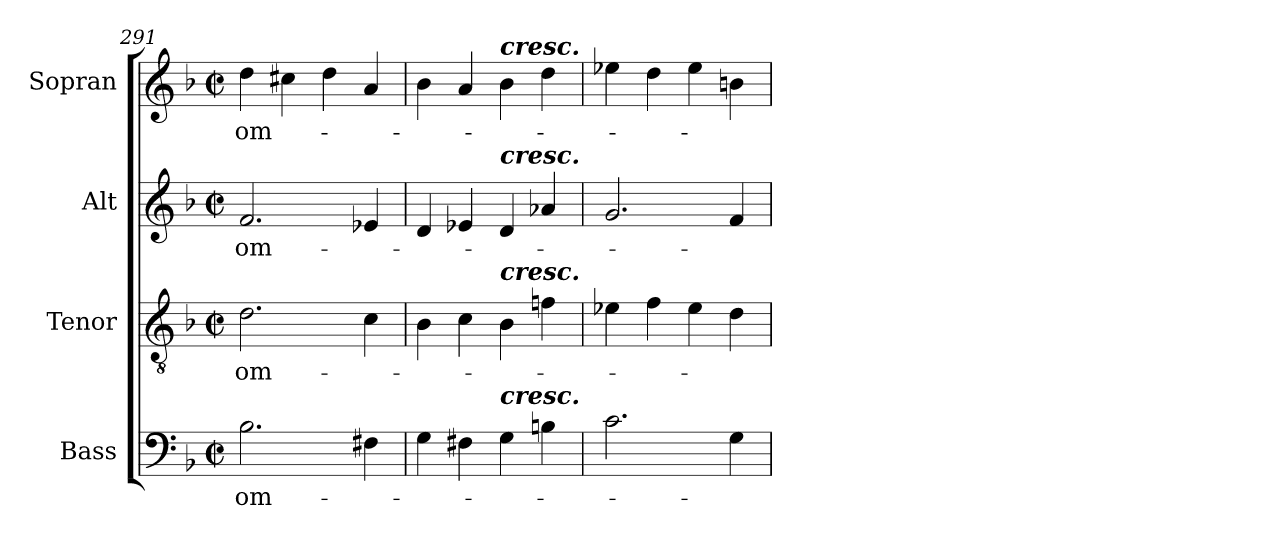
**kern	**text	**kern	**text	**kern	**text	**kern	**text
*part4	*part4	*part3	*part3	*part2	*part2	*part1	*part1
*staff4	*staff4	*staff3	*staff3	*staff2	*staff2	*staff1	*staff1
*I"Bass	*	*I"Tenor	*	*I"Alt	*	*I"Sopran	*
*I'B.	*	*I'T.	*	*I'A.	*	*I'S.	*
*clefF4	*	*clefGv2	*	*clefG2	*	*clefG2	*
*k[b-]	*	*k[b-]	*	*k[b-]	*	*k[b-]	*
*F:	*	*F:	*	*F:	*	*F:	*
*M2/2	*	*M2/2	*	*M2/2	*	*M2/2	*
*met(c|)	*	*met(c|)	*	*met(c|)	*	*met(c|)	*
=291	=291	=291	=291	=291	=291	=291	=291
!	!LO:LY:b	!	!LO:LY:b	!	!LO:LY:b	!	!LO:LY:b
2.B-\	om-	2.d\	om-	2.f/	om-	4dd\	om-
.	.	.	.	.	.	4cc#X\	.
.	.	.	.	.	.	4dd\	.
4F#X\	.	4c\	.	4e-X/	.	4a/	.
!!LO:LB:g=z
=292	=292	=292	=292	=292	=292	=292	=292
4G\	.	4B-\	.	4d/	.	4b-\	.
4F#X\	.	4c\	.	4e-X/	.	4a/	.
!	!	!	!	!	!	!LO:TX:a:Bi:t=cresc.	!
!	!	!	!	!LO:TX:a:Bi:t=cresc.	!	!	!
!	!	!LO:TX:a:Bi:t=cresc.	!	!	!	!	!
!LO:TX:a:Bi:t=cresc.	!	!	!	!	!	!	!
4G\	.	4B-\	.	4d/	.	4b-\	.
4Bn\	.	4fn\	.	4a-X/	.	4dd\	.
=293	=293	=293	=293	=293	=293	=293	=293
2.c\	.	4e-X\	.	2.g/	.	4ee-X\	.
.	.	4f\	.	.	.	4dd\	.
.	.	4e-\	.	.	.	4ee-\	.
4G\	.	4d\	.	4f/	.	4bn\	.
=	=	=	=	=	=	=	=
*-	*-	*-	*-	*-	*-	*-	*-
